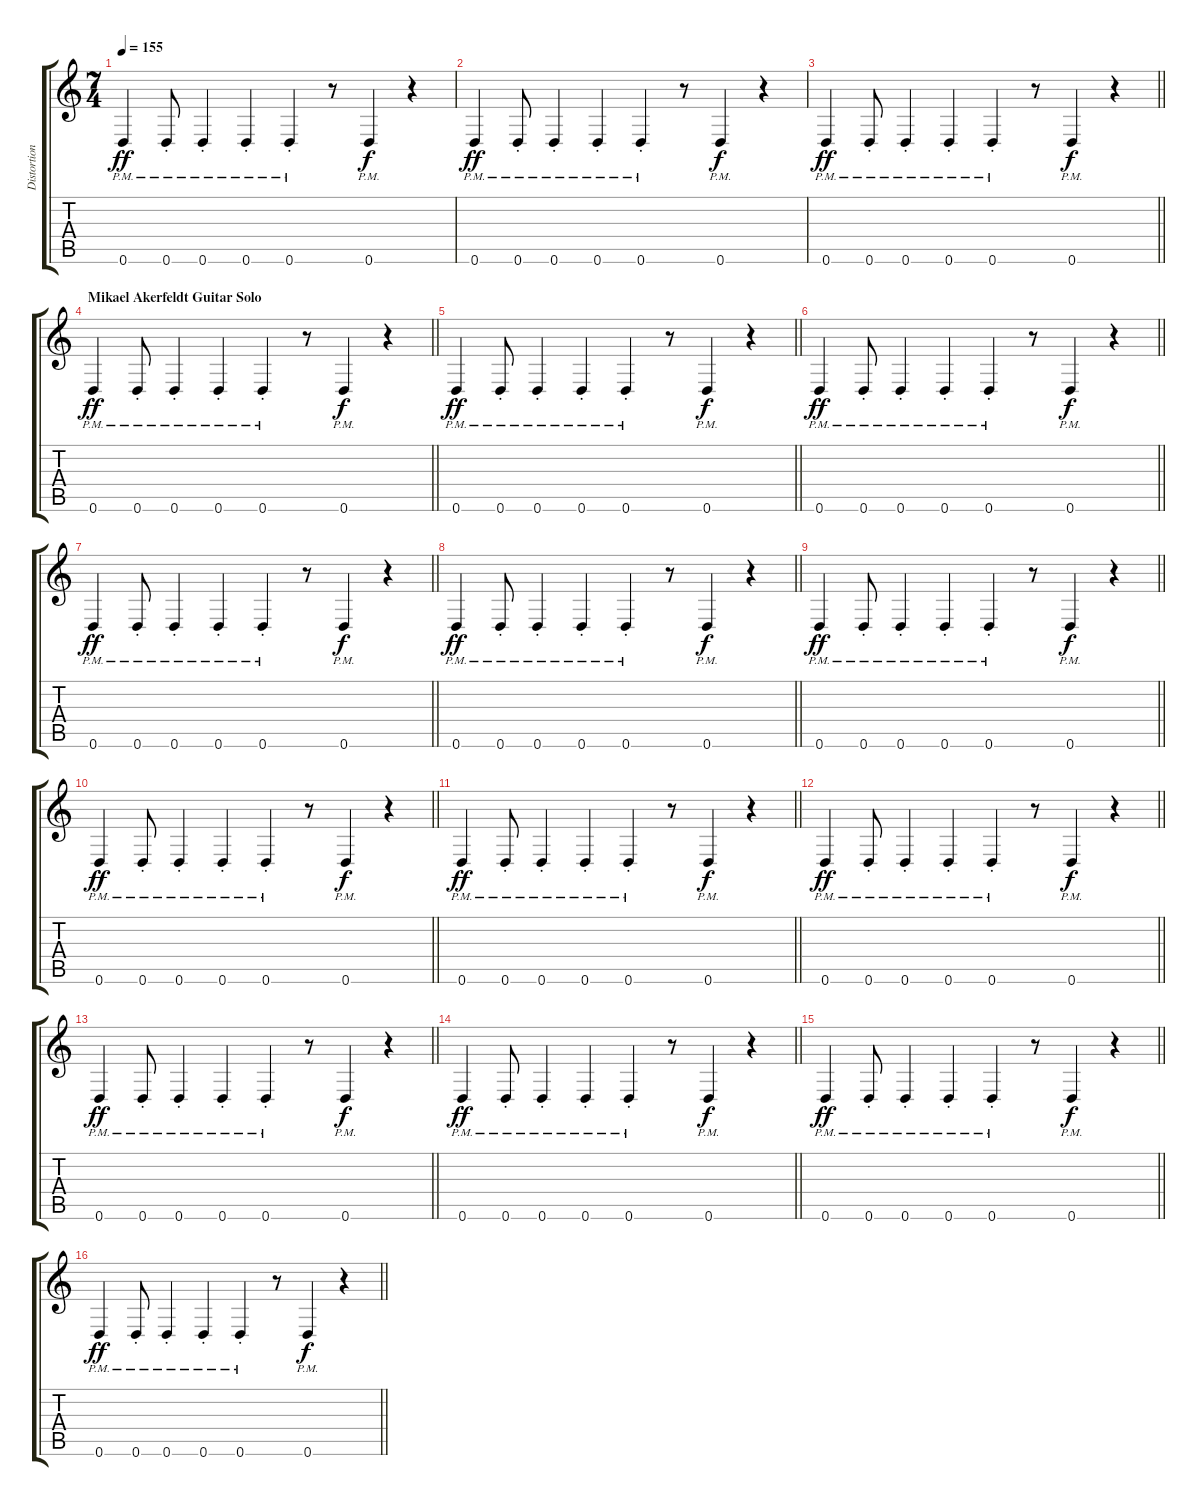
\track ("Distortion Guitar 1" "Distortion") {instrument overdrivenguitar}
\staff {score tabs}
\tuning (E4 B3 G3 D3 A2 D2) {hide}
\ts (7 4)
\tempo 155
\clef g2
\ks c
0.6{pm st}.4{dy ff} 0.6{pm st}.8 0.6{pm st}.4 0.6{pm st}.4 0.6{pm st}.4 r.8 0.6{pm}.4{dy f} r.4 |
0.6{pm st}.4{dy ff} 0.6{pm st}.8 0.6{pm st}.4 0.6{pm st}.4 0.6{pm st}.4 r.8 0.6{pm}.4{dy f} r.4 |
\barLineRight lightlight
0.6{pm st}.4{dy ff} 0.6{pm st}.8 0.6{pm st}.4 0.6{pm st}.4 0.6{pm st}.4 r.8 0.6{pm}.4{dy f} r.4 |
\section ("" "Mikael Akerfeldt Guitar Solo")
\barLineRight lightlight
0.6{pm st}.4{dy ff} 0.6{pm st}.8 0.6{pm st}.4 0.6{pm st}.4 0.6{pm st}.4 r.8 0.6{pm}.4{dy f} r.4 |
\barLineRight lightlight
0.6{pm st}.4{dy ff} 0.6{pm st}.8 0.6{pm st}.4 0.6{pm st}.4 0.6{pm st}.4 r.8 0.6{pm}.4{dy f} r.4 |
\barLineRight lightlight
0.6{pm st}.4{dy ff} 0.6{pm st}.8 0.6{pm st}.4 0.6{pm st}.4 0.6{pm st}.4 r.8 0.6{pm}.4{dy f} r.4 |
\barLineRight lightlight
0.6{pm st}.4{dy ff} 0.6{pm st}.8 0.6{pm st}.4 0.6{pm st}.4 0.6{pm st}.4 r.8 0.6{pm}.4{dy f} r.4 |
\barLineRight lightlight
0.6{pm st}.4{dy ff} 0.6{pm st}.8 0.6{pm st}.4 0.6{pm st}.4 0.6{pm st}.4 r.8 0.6{pm}.4{dy f} r.4 |
\barLineRight lightlight
0.6{pm st}.4{dy ff} 0.6{pm st}.8 0.6{pm st}.4 0.6{pm st}.4 0.6{pm st}.4 r.8 0.6{pm}.4{dy f} r.4 |
\barLineRight lightlight
0.6{pm st}.4{dy ff} 0.6{pm st}.8 0.6{pm st}.4 0.6{pm st}.4 0.6{pm st}.4 r.8 0.6{pm}.4{dy f} r.4 |
\barLineRight lightlight
0.6{pm st}.4{dy ff} 0.6{pm st}.8 0.6{pm st}.4 0.6{pm st}.4 0.6{pm st}.4 r.8 0.6{pm}.4{dy f} r.4 |
\barLineRight lightlight
0.6{pm st}.4{dy ff} 0.6{pm st}.8 0.6{pm st}.4 0.6{pm st}.4 0.6{pm st}.4 r.8 0.6{pm}.4{dy f} r.4 |
\barLineRight lightlight
0.6{pm st}.4{dy ff} 0.6{pm st}.8 0.6{pm st}.4 0.6{pm st}.4 0.6{pm st}.4 r.8 0.6{pm}.4{dy f} r.4 |
\barLineRight lightlight
0.6{pm st}.4{dy ff} 0.6{pm st}.8 0.6{pm st}.4 0.6{pm st}.4 0.6{pm st}.4 r.8 0.6{pm}.4{dy f} r.4 |
\barLineRight lightlight
0.6{pm st}.4{dy ff} 0.6{pm st}.8 0.6{pm st}.4 0.6{pm st}.4 0.6{pm st}.4 r.8 0.6{pm}.4{dy f} r.4 |
\barLineRight lightlight
0.6{pm st}.4{dy ff} 0.6{pm st}.8 0.6{pm st}.4 0.6{pm st}.4 0.6{pm st}.4 r.8 0.6{pm}.4{dy f} r.4
